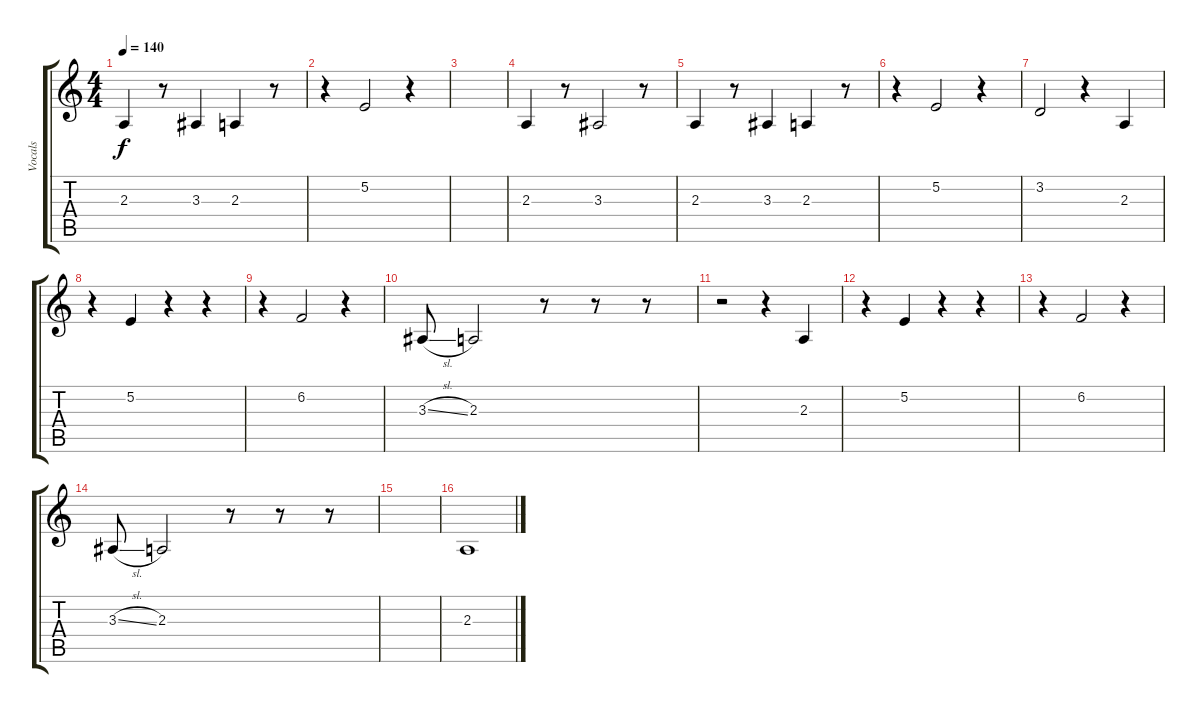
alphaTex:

\track ("Vocals" "Vocals") {instrument cello}
\staff {score tabs}
\tuning (E4 B3 G3 D3 A2 E2) {hide}
\ts (4 4)
\tempo 140
\clef g2
\ks c
2.3.4{dy f} r.8 3.3.4 2.3.4 r.8 |
r.4 5.2.2 r.4 |
|
2.3.4 r.8 3.3.2 r.8 |
2.3.4 r.8 3.3.4 2.3.4 r.8 |
r.4 5.2.2 r.4 |
3.2.2 r.4 2.3.4 |
r.4 5.2.4 r.4 r.4 |
r.4 6.2.2 r.4 |
3.3{sl}.8 2.3.2 r.8 r.8 r.8 |
r.2 r.4 2.3.4 |
r.4 5.2.4 r.4 r.4 |
r.4 6.2.2 r.4 |
3.3{sl}.8 2.3.2 r.8 r.8 r.8 |
|
2.3.1
